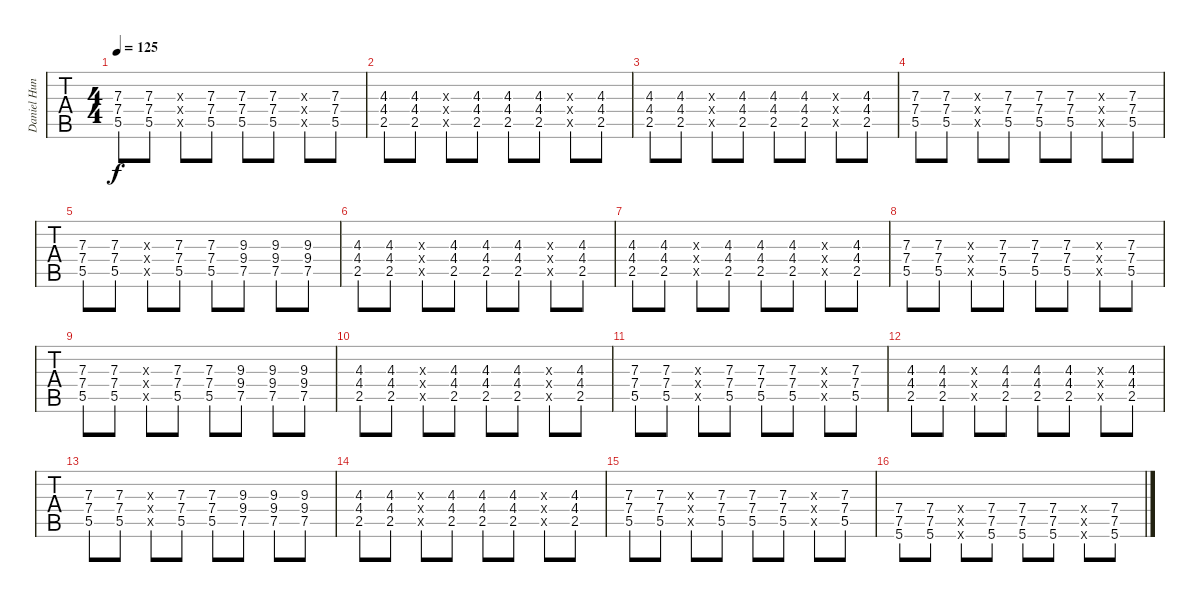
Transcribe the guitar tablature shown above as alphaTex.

\track ("Daniel Hunt" "Daniel Hun") {instrument acousticguitarsteel}
\staff {tabs}
\tuning (E4 B3 G3 D3 A2 E2) {hide}
\ts (4 4)
\tempo 125
\clef g2
\ks c
(7.3 7.4 5.5).8{dy f} (7.3 7.4 5.5).8 (7.3{x} 7.4{x} 5.5{x}).8 (7.3 7.4 5.5).8 (7.3 7.4 5.5).8 (7.3 7.4 5.5).8 (7.3{x} 7.4{x} 5.5{x}).8 (7.3 7.4 5.5).8 |
(4.3 4.4 2.5).8 (4.3 4.4 2.5).8 (0.3{x} 0.4{x} 0.5{x}).8 (4.3 4.4 2.5).8 (4.3 4.4 2.5).8 (4.3 4.4 2.5).8 (0.3{x} 0.4{x} 0.5{x}).8 (4.3 4.4 2.5).8 |
(4.3 4.4 2.5).8 (4.3 4.4 2.5).8 (0.3{x} 0.4{x} 0.5{x}).8 (4.3 4.4 2.5).8 (4.3 4.4 2.5).8 (4.3 4.4 2.5).8 (0.3{x} 0.4{x} 0.5{x}).8 (4.3 4.4 2.5).8 |
(7.3 7.4 5.5).8 (7.3 7.4 5.5).8 (7.3{x} 7.4{x} 5.5{x}).8 (7.3 7.4 5.5).8 (7.3 7.4 5.5).8 (7.3 7.4 5.5).8 (7.3{x} 7.4{x} 5.5{x}).8 (7.3 7.4 5.5).8 |
(7.3 7.4 5.5).8 (7.3 7.4 5.5).8 (7.3{x} 7.4{x} 5.5{x}).8 (7.3 7.4 5.5).8 (7.3 7.4 5.5).8 (9.3 9.4 7.5).8 (9.3 9.4 7.5).8 (9.3 9.4 7.5).8 |
(4.3 4.4 2.5).8 (4.3 4.4 2.5).8 (0.3{x} 0.4{x} 0.5{x}).8 (4.3 4.4 2.5).8 (4.3 4.4 2.5).8 (4.3 4.4 2.5).8 (0.3{x} 0.4{x} 0.5{x}).8 (4.3 4.4 2.5).8 |
(4.3 4.4 2.5).8 (4.3 4.4 2.5).8 (0.3{x} 0.4{x} 0.5{x}).8 (4.3 4.4 2.5).8 (4.3 4.4 2.5).8 (4.3 4.4 2.5).8 (0.3{x} 0.4{x} 0.5{x}).8 (4.3 4.4 2.5).8 |
(7.3 7.4 5.5).8 (7.3 7.4 5.5).8 (7.3{x} 7.4{x} 5.5{x}).8 (7.3 7.4 5.5).8 (7.3 7.4 5.5).8 (7.3 7.4 5.5).8 (7.3{x} 7.4{x} 5.5{x}).8 (7.3 7.4 5.5).8 |
(7.3 7.4 5.5).8 (7.3 7.4 5.5).8 (7.3{x} 7.4{x} 5.5{x}).8 (7.3 7.4 5.5).8 (7.3 7.4 5.5).8 (9.3 9.4 7.5).8 (9.3 9.4 7.5).8 (9.3 9.4 7.5).8 |
(4.3 4.4 2.5).8 (4.3 4.4 2.5).8 (0.3{x} 0.4{x} 0.5{x}).8 (4.3 4.4 2.5).8 (4.3 4.4 2.5).8 (4.3 4.4 2.5).8 (0.3{x} 0.4{x} 0.5{x}).8 (4.3 4.4 2.5).8 |
(7.3 7.4 5.5).8 (7.3 7.4 5.5).8 (7.3{x} 7.4{x} 5.5{x}).8 (7.3 7.4 5.5).8 (7.3 7.4 5.5).8 (7.3 7.4 5.5).8 (7.3{x} 7.4{x} 5.5{x}).8 (7.3 7.4 5.5).8 |
(4.3 4.4 2.5).8 (4.3 4.4 2.5).8 (0.3{x} 0.4{x} 0.5{x}).8 (4.3 4.4 2.5).8 (4.3 4.4 2.5).8 (4.3 4.4 2.5).8 (0.3{x} 0.4{x} 0.5{x}).8 (4.3 4.4 2.5).8 |
(7.3 7.4 5.5).8 (7.3 7.4 5.5).8 (7.3{x} 7.4{x} 5.5{x}).8 (7.3 7.4 5.5).8 (7.3 7.4 5.5).8 (9.3 9.4 7.5).8 (9.3 9.4 7.5).8 (9.3 9.4 7.5).8 |
(4.3 4.4 2.5).8 (4.3 4.4 2.5).8 (0.3{x} 0.4{x} 0.5{x}).8 (4.3 4.4 2.5).8 (4.3 4.4 2.5).8 (4.3 4.4 2.5).8 (0.3{x} 0.4{x} 0.5{x}).8 (4.3 4.4 2.5).8 |
(7.3 7.4 5.5).8 (7.3 7.4 5.5).8 (7.3{x} 7.4{x} 5.5{x}).8 (7.3 7.4 5.5).8 (7.3 7.4 5.5).8 (7.3 7.4 5.5).8 (7.3{x} 7.4{x} 5.5{x}).8 (7.3 7.4 5.5).8 |
(7.4 7.5 5.6).8 (7.4 7.5 5.6).8 (7.4{x} 7.5{x} 5.6{x}).8 (7.4 7.5 5.6).8 (7.4 7.5 5.6).8 (7.4 7.5 5.6).8 (7.4{x} 7.5{x} 5.6{x}).8 (7.4 7.5 5.6).8
